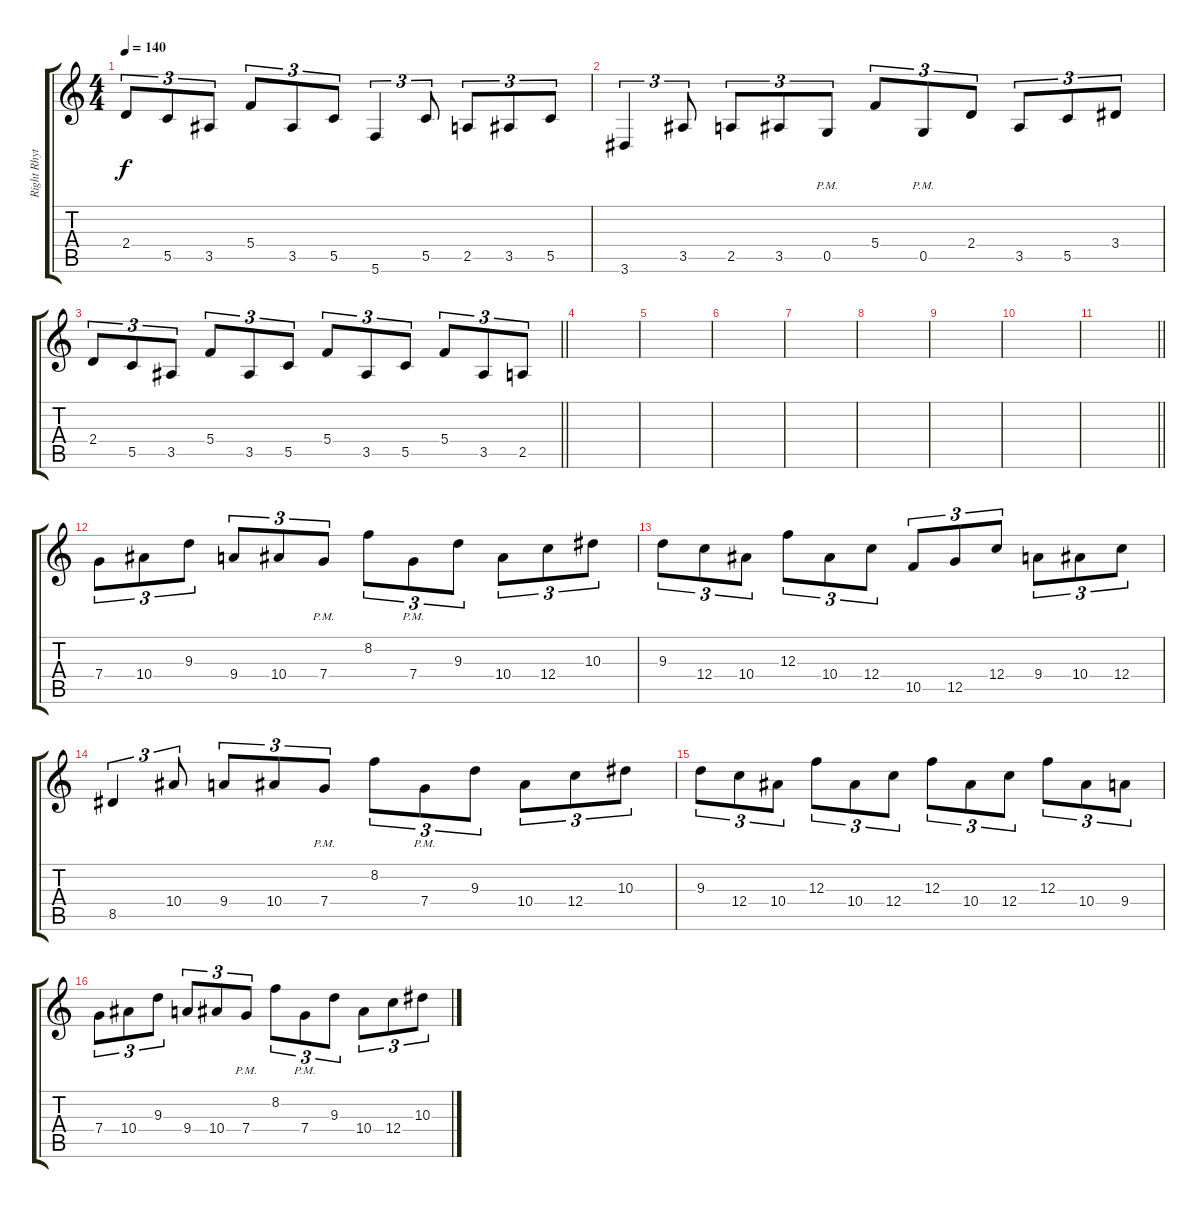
\track ("Right Rhythm" "Right Rhyt") {instrument distortionguitar}
\staff {score tabs}
\tuning (D4 A3 F3 C3 G2 C2) {hide}
\ts (4 4)
\tempo 140
\clef g2
\ks c
2.4.8{tu (3 2) dy f} 5.5.8{tu (3 2)} 3.5.8{tu (3 2)} 5.4.8{tu (3 2)} 3.5.8{tu (3 2)} 5.5.8{tu (3 2)} 5.6.4{tu (3 2)} 5.5.8{tu (3 2)} 2.5.8{tu (3 2)} 3.5.8{tu (3 2)} 5.5.8{tu (3 2)} |
3.6.4{tu (3 2)} 3.5.8{tu (3 2)} 2.5.8{tu (3 2)} 3.5.8{tu (3 2)} 0.5{pm}.8{tu (3 2)} 5.4.8{tu (3 2)} 0.5{pm}.8{tu (3 2)} 2.4.8{tu (3 2)} 3.5.8{tu (3 2)} 5.5.8{tu (3 2)} 3.4.8{tu (3 2)} |
\barLineRight lightlight
2.4.8{tu (3 2)} 5.5.8{tu (3 2)} 3.5.8{tu (3 2)} 5.4.8{tu (3 2)} 3.5.8{tu (3 2)} 5.5.8{tu (3 2)} 5.4.8{tu (3 2)} 3.5.8{tu (3 2)} 5.5.8{tu (3 2)} 5.4.8{tu (3 2)} 3.5.8{tu (3 2)} 2.5.8{tu (3 2)} |
\section ("" "")
|
|
|
|
|
|
|
\barLineRight lightlight
|
\section ("" "")
7.4.8{tu (3 2)} 10.4.8{tu (3 2)} 9.3.8{tu (3 2)} 9.4.8{tu (3 2)} 10.4.8{tu (3 2)} 7.4{pm}.8{tu (3 2)} 8.2.8{tu (3 2)} 7.4{pm}.8{tu (3 2)} 9.3.8{tu (3 2)} 10.4.8{tu (3 2)} 12.4.8{tu (3 2)} 10.3.8{tu (3 2)} |
9.3.8{tu (3 2)} 12.4.8{tu (3 2)} 10.4.8{tu (3 2)} 12.3.8{tu (3 2)} 10.4.8{tu (3 2)} 12.4.8{tu (3 2)} 10.5.8{tu (3 2)} 12.5.8{tu (3 2)} 12.4.8{tu (3 2)} 9.4.8{tu (3 2)} 10.4.8{tu (3 2)} 12.4.8{tu (3 2)} |
8.5.4{tu (3 2)} 10.4.8{tu (3 2)} 9.4.8{tu (3 2)} 10.4.8{tu (3 2)} 7.4{pm}.8{tu (3 2)} 8.2.8{tu (3 2)} 7.4{pm}.8{tu (3 2)} 9.3.8{tu (3 2)} 10.4.8{tu (3 2)} 12.4.8{tu (3 2)} 10.3.8{tu (3 2)} |
9.3.8{tu (3 2)} 12.4.8{tu (3 2)} 10.4.8{tu (3 2)} 12.3.8{tu (3 2)} 10.4.8{tu (3 2)} 12.4.8{tu (3 2)} 12.3.8{tu (3 2)} 10.4.8{tu (3 2)} 12.4.8{tu (3 2)} 12.3.8{tu (3 2)} 10.4.8{tu (3 2)} 9.4.8{tu (3 2)} |
7.4.8{tu (3 2)} 10.4.8{tu (3 2)} 9.3.8{tu (3 2)} 9.4.8{tu (3 2)} 10.4.8{tu (3 2)} 7.4{pm}.8{tu (3 2)} 8.2.8{tu (3 2)} 7.4{pm}.8{tu (3 2)} 9.3.8{tu (3 2)} 10.4.8{tu (3 2)} 12.4.8{tu (3 2)} 10.3.8{tu (3 2)}
